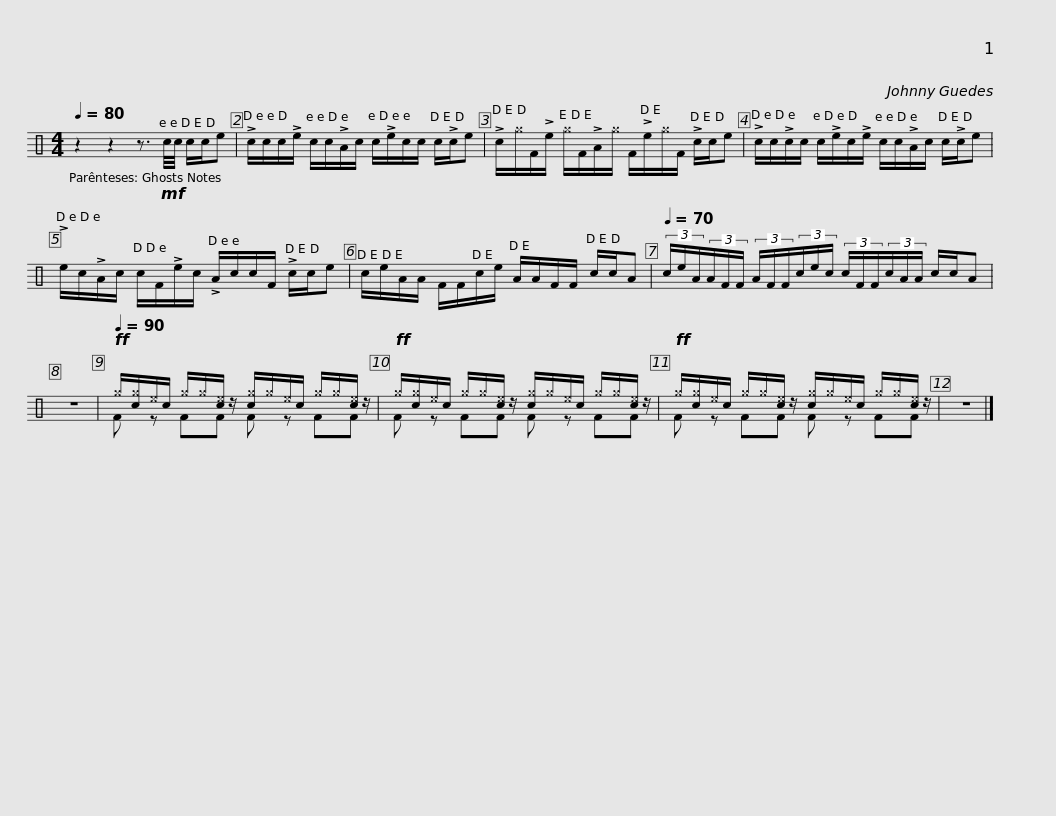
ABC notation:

X:1
%%score ( 1 2 )
L:1/8
Q:1/4=80
M:4/4
I:linebreak $
K:C
V:1 perc
K:none
V:2 perc
K:none
V:1
 z2 z2 z3/2!mf! c/4c/4 c/c/e | !>!c/c/c/!>!e/ c/c/!>!A/c/ c/!>!e/c/c/ c/!>!c/e | !>!c/^g/F/!>!e/ ^g/F/!>!A/^g/ F/!>!e/^g/F/ !>!c/c/e |$ !>!c/c/!>!c/c/ c/!>!e/c/!>!e/ c/c/!>!A/c/ c/!>!c/e | !>!e/c/!>!A/c/ c/F/!>!e/c/ !>!A/c/c/F/ !>!c/c/e |$ %5
 c/e/A/A/ F/F/c/e/ A/A/F/F/ c/c/A |[Q:1/4=70] (3c/e/A/(3A/F/F/ (3A/F/F/(3c/e/c/ (3c/F/F/(3c/A/A/ c/c/A | z8 |$!ff![Q:1/4=90] ^g/[c^g]/^e/c/ ^g/^g/[c^e]/ z/ [c^g]/^g/^e/c/ ^g/^g/[c^e]/ z/ |!ff! ^g/[c^g]/^e/c/ ^g/^g/[c^e]/ z/ [c^g]/^g/^e/c/ ^g/^g/[c^e]/ z/ | %10
!ff! ^g/[c^g]/^e/c/ ^g/^g/[c^e]/ z/ [c^g]/^g/^e/c/ ^g/^g/[c^e]/ z/ | z8 |] %12
V:2
 x8 | x8 | x8 |$ x8 | x8 |$ %5
 x8 | x8 | x8 |$ F z FF F z FF | F z FF F z FF | %10
 F z FF F z FF | x8 |] %12
